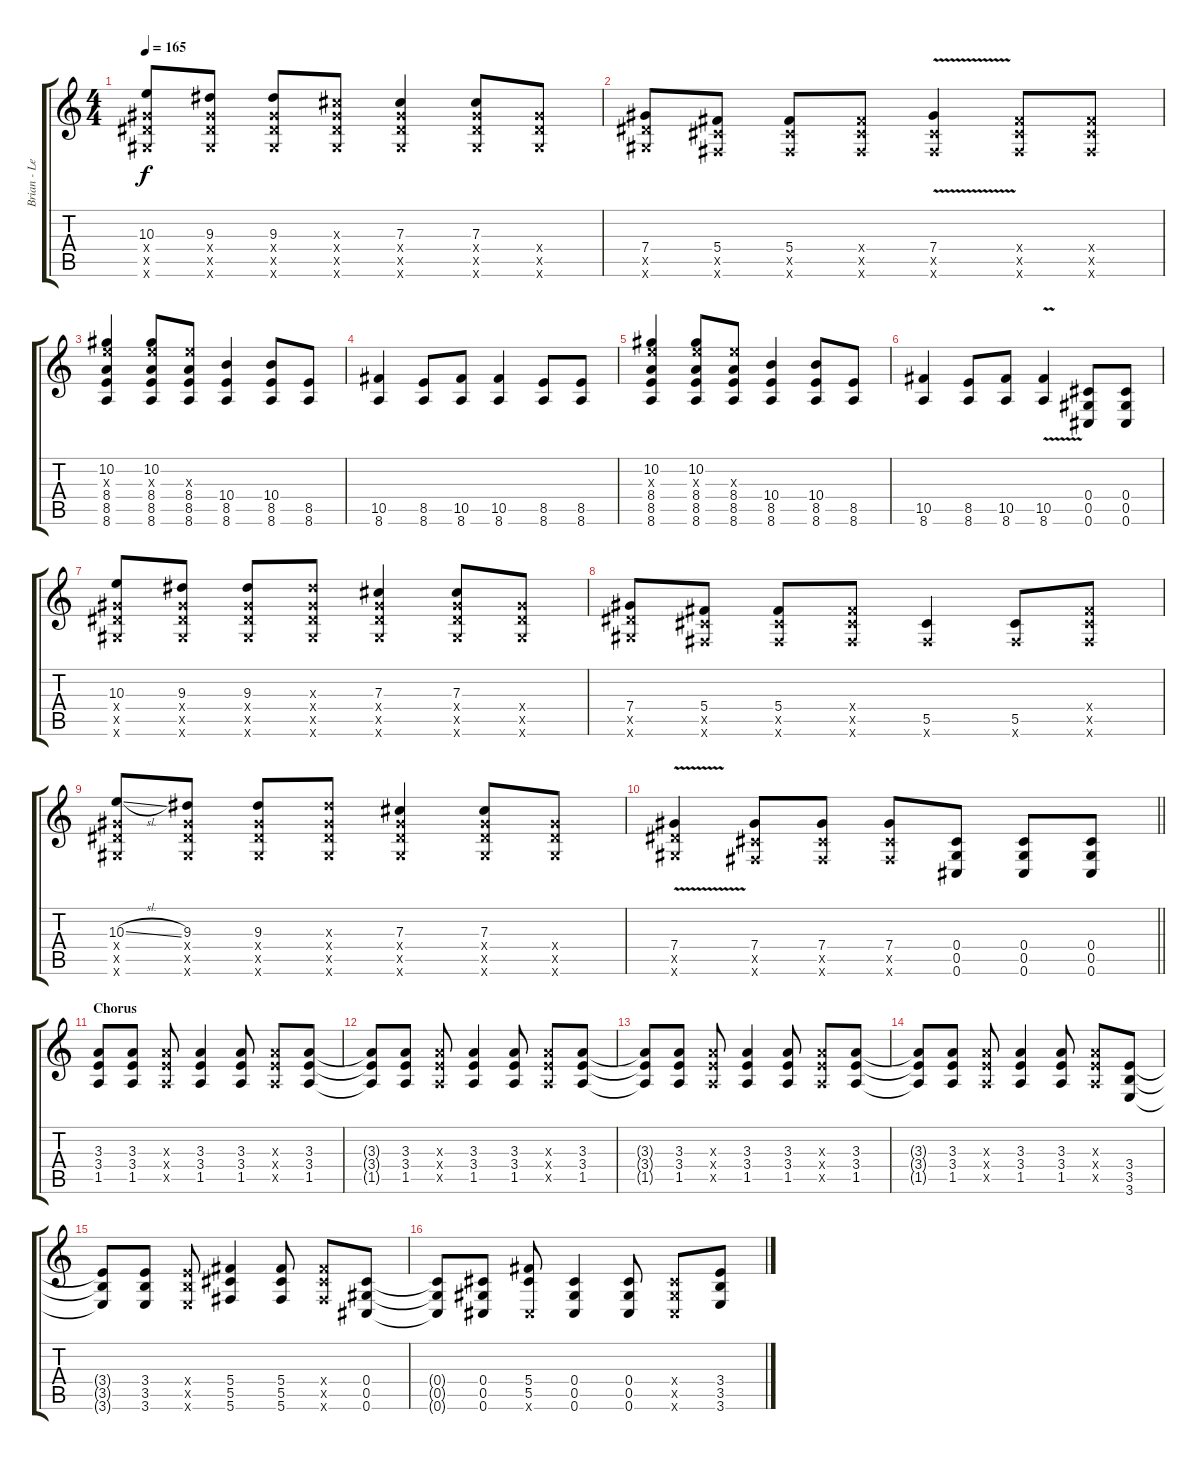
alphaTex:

\track ("Brian - Lead Gtr (1/2 Step Down Drop C#)" "Brian - Le") {instrument acousticguitarsteel}
\staff {score tabs}
\tuning (Eb4 Bb3 Gb3 Db3 Ab2 Db2) {hide}
\ts (4 4)
\tempo 165
\clef g2
\ks c
(10.3 7.4{x} 7.5{x} 7.6{x}).8{dy f} (9.3 7.4{x} 7.5{x} 7.6{x}).8 (9.3 7.4{x} 7.5{x} 7.6{x}).8 (7.3{x} 7.4{x} 7.5{x} 7.6{x}).8 (7.3 7.4{x} 7.5{x} 7.6{x}).4 (7.3 7.4{x} 7.5{x} 7.6{x}).8 (7.4{x} 7.5{x} 7.6{x}).8 |
(7.4 7.5{x} 7.6{x}).8 (5.4 5.5{x} 5.6{x}).8 (5.4 5.5{x} 5.6{x}).8 (5.4{x} 5.5{x} 5.6{x}).8 (7.4{v} 5.5{x} 5.6{x}).4 (5.4{x} 5.5{x} 5.6{x}).8 (5.4{x} 5.5{x} 5.6{x}).8 |
(10.2 10.3{x} 8.4 8.5 8.6).4 (10.2 10.3{x} 8.4 8.5 8.6).8 (10.3{x} 8.4 8.5 8.6).8 (10.4 8.5 8.6).4 (10.4 8.5 8.6).8 (8.5 8.6).8 |
(10.5 8.6).4 (8.5 8.6).8 (10.5 8.6).8 (10.5 8.6).4 (8.5 8.6).8 (8.5 8.6).8 |
(10.2 10.3{x} 8.4 8.5 8.6).4 (10.2 10.3{x} 8.4 8.5 8.6).8 (10.3{x} 8.4 8.5 8.6).8 (10.4 8.5 8.6).4 (10.4 8.5 8.6).8 (8.5 8.6).8 |
(10.5 8.6).4 (8.5 8.6).8 (10.5 8.6).8 (10.5{v} 8.6).4 (0.4 0.5 0.6).8 (0.4 0.5 0.6).8 |
(10.3 7.4{x} 7.5{x} 7.6{x}).8 (9.3 7.4{x} 7.5{x} 7.6{x}).8 (9.3 7.4{x} 7.5{x} 7.6{x}).8 (9.3{x} 7.4{x} 7.5{x} 7.6{x}).8 (7.3 7.4{x} 7.5{x} 7.6{x}).4 (7.3 7.4{x} 7.5{x} 7.6{x}).8 (7.4{x} 7.5{x} 7.6{x}).8 |
(7.4 7.5{x} 7.6{x}).8 (5.4 5.5{x} 5.6{x}).8 (5.4 5.5{x} 5.6{x}).8 (5.4{x} 5.5{x} 5.6{x}).8 (5.5 5.6{x}).4 (5.5 5.6{x}).8 (5.4{x} 5.5{x} 5.6{x}).8 |
(10.3{sl} 7.4{x} 7.5{x} 7.6{x}).8 (9.3 7.4{x} 7.5{x} 7.6{x}).8 (9.3 7.4{x} 7.5{x} 7.6{x}).8 (9.3{x} 7.4{x} 7.5{x} 7.6{x}).8 (7.3 7.4{x} 7.5{x} 7.6{x}).4 (7.3 7.4{x} 7.5{x} 7.6{x}).8 (7.4{x} 7.5{x} 7.6{x}).8 |
\barLineRight lightlight
(7.4{v} 7.5{x} 7.6{x}).4 (7.4 5.5{x} 5.6{x}).8 (7.4 5.5{x} 5.6{x}).8 (7.4 5.5{x} 5.6{x}).8 (0.4 0.5 0.6).8 (0.4 0.5 0.6).8 (0.4 0.5 0.6).8 |
\section ("" "Chorus")
(3.3 3.4 1.5).8 (3.3 3.4 1.5).8 (3.3{x} 3.4{x} 1.5{x}).8 (3.3 3.4 1.5).4 (3.3 3.4 1.5).8 (3.3{x} 3.4{x} 1.5{x}).8 (3.3 3.4 1.5).8 |
(3.3{t} 3.4{t} 1.5{t}).8 (3.3 3.4 1.5).8 (3.3{x} 3.4{x} 1.5{x}).8 (3.3 3.4 1.5).4 (3.3 3.4 1.5).8 (3.3{x} 3.4{x} 1.5{x}).8 (3.3 3.4 1.5).8 |
(3.3{t} 3.4{t} 1.5{t}).8 (3.3 3.4 1.5).8 (3.3{x} 3.4{x} 1.5{x}).8 (3.3 3.4 1.5).4 (3.3 3.4 1.5).8 (3.3{x} 3.4{x} 1.5{x}).8 (3.3 3.4 1.5).8 |
(3.3{t} 3.4{t} 1.5{t}).8 (3.3 3.4 1.5).8 (3.3{x} 3.4{x} 1.5{x}).8 (3.3 3.4 1.5).4 (3.3 3.4 1.5).8 (3.3{x} 3.4{x} 1.5{x}).8 (3.4 3.5 3.6).8 |
(3.4{t} 3.5{t} 3.6{t}).8 (3.4 3.5 3.6).8 (3.4{x} 3.5{x} 3.6{x}).8 (5.4 5.5 5.6).4 (5.4 5.5 5.6).8 (5.4{x} 5.5{x} 5.6{x}).8 (0.4 0.5 0.6).8 |
(0.4{t} 0.5{t} 0.6{t}).8 (0.4 0.5 0.6).8 (5.4 5.5 0.6{x}).8 (0.4 0.5 0.6).4 (0.4 0.5 0.6).8 (0.4{x} 0.5{x} 0.6{x}).8 (3.4 3.5 3.6).8
